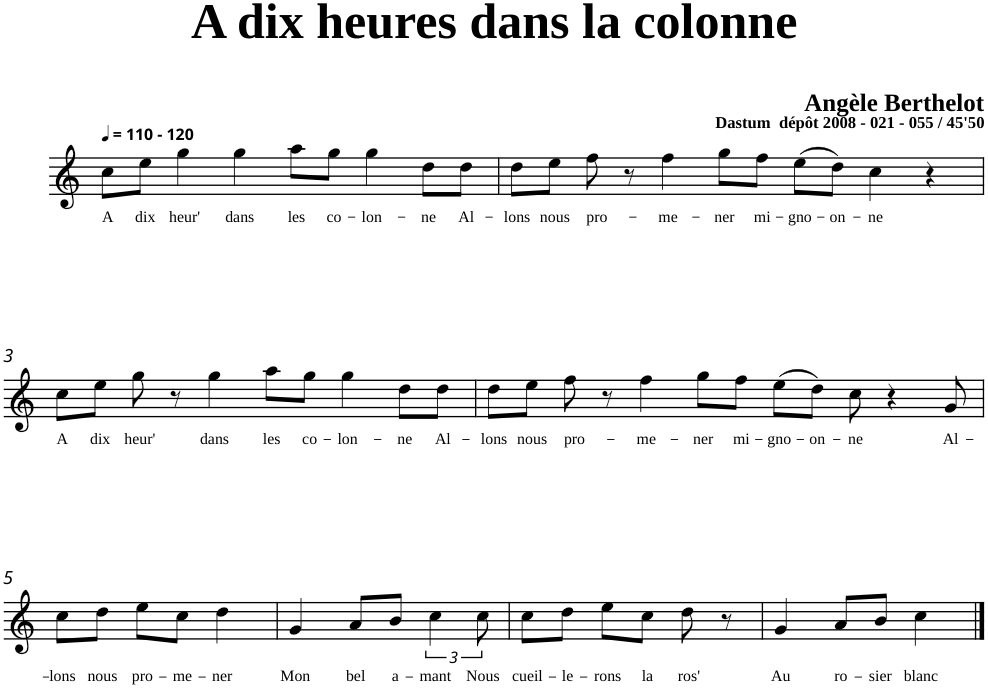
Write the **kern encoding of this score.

**kern	**text
*part1	*part1
*staff1	*staff1
*clefG2	*
*k[]	*
=1	=1
!LO:TX:a:B:t=- 120	!
!	!LO:LY:b
8cc\L	A
!	!LO:LY:b
8ee\J	dix
!	!LO:LY:b
4gg\	heur'
!	!LO:LY:b
4gg\	dans
!	!LO:LY:b
8aa\L	les
!	!LO:LY:b
8gg\J	co-
!	!LO:LY:b
4gg\	-lon-
!	!LO:LY:b
8dd\L	-ne
!	!LO:LY:b
8dd\J	Al-
=2	=2
!	!LO:LY:b
8dd\L	-lons
!	!LO:LY:b
8ee\J	nous
!	!LO:LY:b
8ff\	pro-
8r	.
!	!LO:LY:b
4ff\	-me-
!	!LO:LY:b
8gg\L	-ner
!	!LO:LY:b
8ff\J	mi-
!	!LO:LY:b
(>8ee\L	-gno-
!	!LO:LY:b
8dd\J)	-on-
!	!LO:LY:b
4cc\	-ne
4r	.
!!LO:LB:g=z
=3	=3
!	!LO:LY:b
8cc\L	A
!	!LO:LY:b
8ee\J	dix
!	!LO:LY:b
8gg\	heur'
8r	.
!	!LO:LY:b
4gg\	dans
!	!LO:LY:b
8aa\L	les
!	!LO:LY:b
8gg\J	co-
!	!LO:LY:b
4gg\	-lon-
!	!LO:LY:b
8dd\L	-ne
!	!LO:LY:b
8dd\J	Al-
=4	=4
!	!LO:LY:b
8dd\L	-lons
!	!LO:LY:b
8ee\J	nous
!	!LO:LY:b
8ff\	pro-
8r	.
!	!LO:LY:b
4ff\	-me-
!	!LO:LY:b
8gg\L	-ner
!	!LO:LY:b
8ff\J	mi-
!	!LO:LY:b
(>8ee\L	-gno-
!	!LO:LY:b
8dd\J)	-on-
!	!LO:LY:b
8cc\	-ne
4r	.
!	!LO:LY:b
8g/	Al-
!!LO:LB:g=z
=5	=5
!	!LO:LY:b
8cc\L	-lons
!	!LO:LY:b
8dd\J	nous
!	!LO:LY:b
8ee\L	pro-
!	!LO:LY:b
8cc\J	-me-
!	!LO:LY:b
4dd\	-ner
=6	=6
!	!LO:LY:b
4g/	Mon
!	!LO:LY:b
8a/L	bel
!	!LO:LY:b
8b/J	a-
!	!LO:LY:b
6cc\	-mant
!	!LO:LY:b
12cc\	Nous
=7	=7
!	!LO:LY:b
8cc\L	cueil-
!	!LO:LY:b
8dd\J	-le-
!	!LO:LY:b
8ee\L	-rons
!	!LO:LY:b
8cc\J	la
!	!LO:LY:b
8dd\	ros'
8r	.
=8	=8
!	!LO:LY:b
4g/	Au
!	!LO:LY:b
8a/L	ro-
!	!LO:LY:b
8b/J	-sier
!	!LO:LY:b
4cc\	blanc
==	==
*-	*-
